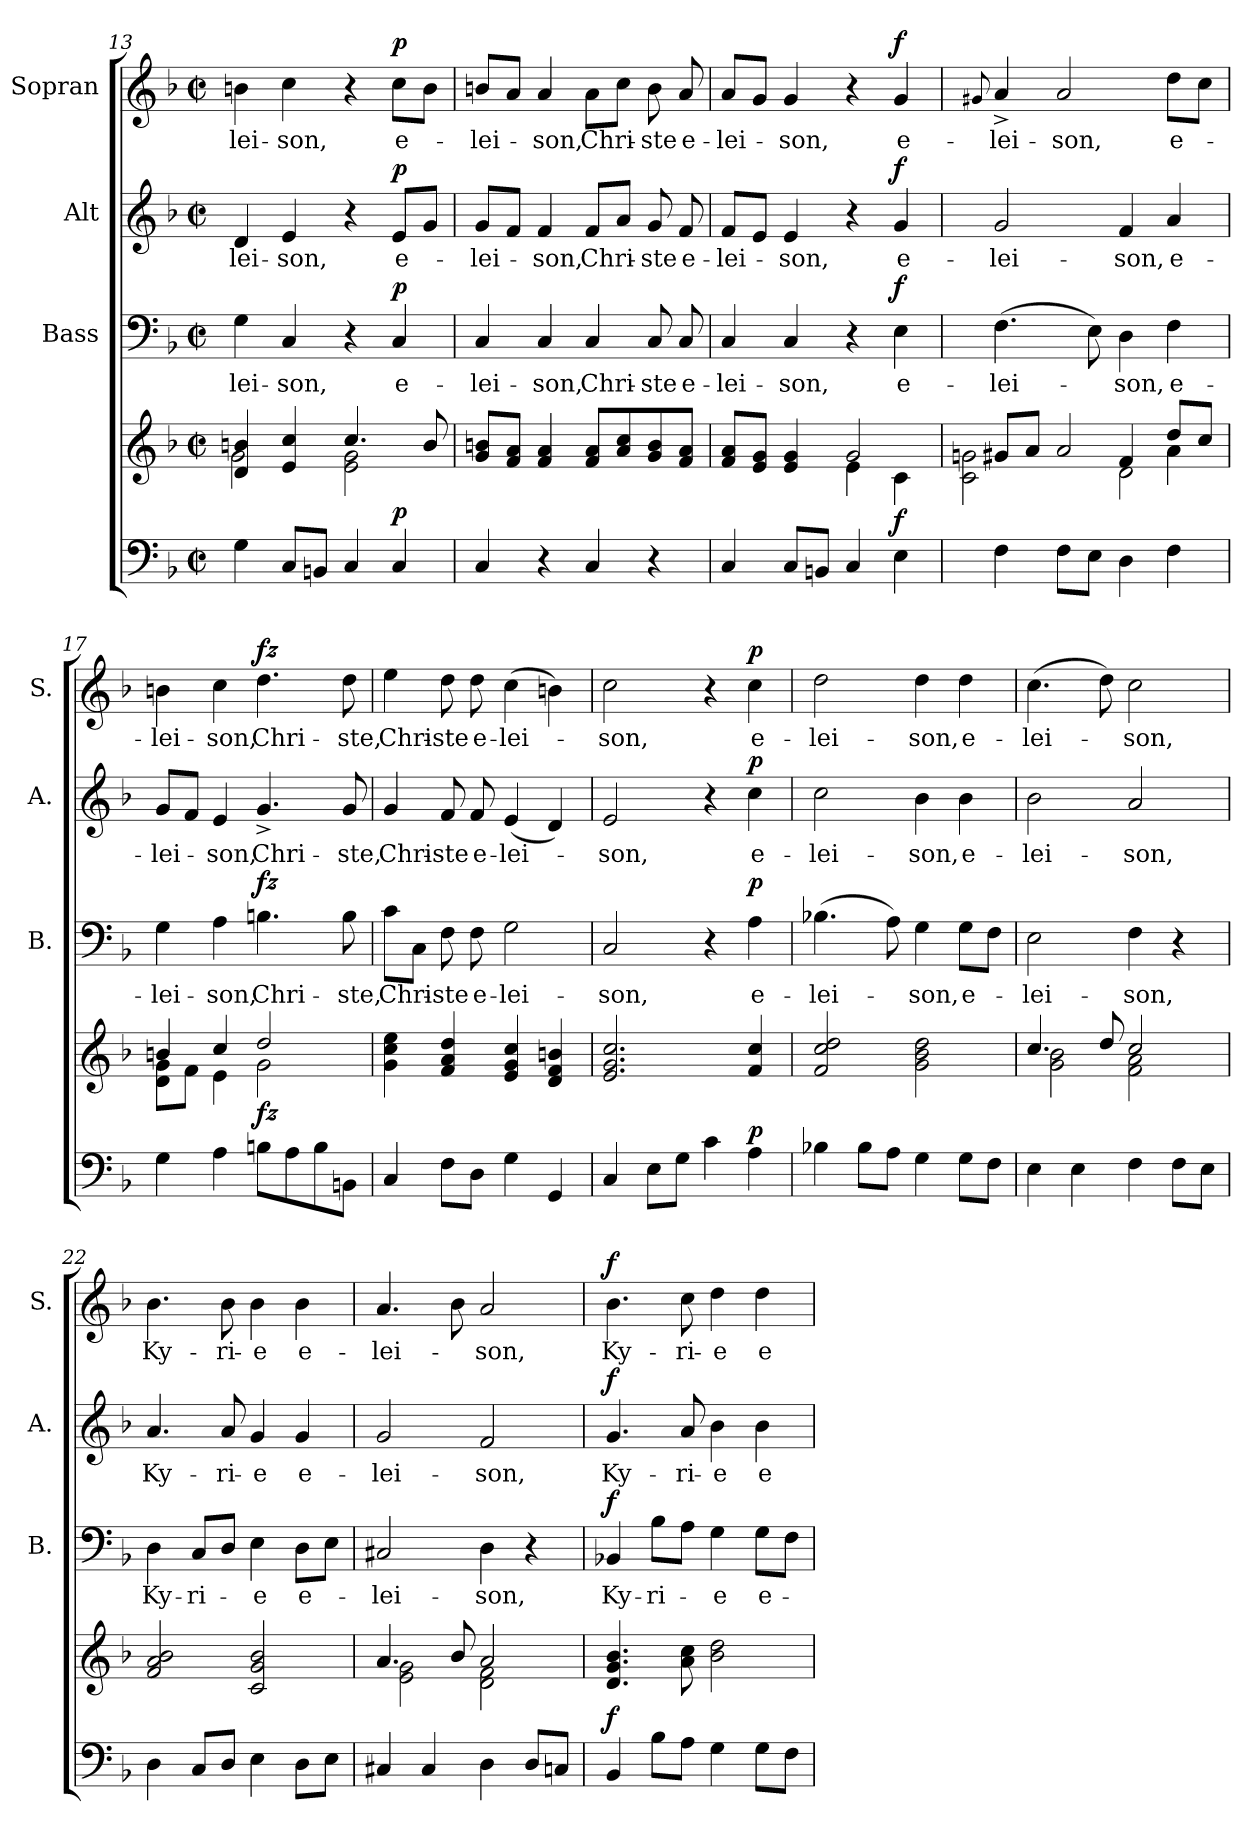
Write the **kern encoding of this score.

**kern	**kern	**dynam	**kern	**text	**dynam	**kern	**text	**dynam	**kern	**text	**dynam
*part4	*part4	*part4	*part3	*part3	*part3	*part2	*part2	*part2	*part1	*part1	*part1
*staff5	*staff4	*staff4/5	*staff3	*staff3	*staff3	*staff2	*staff2	*staff2	*staff1	*staff1	*staff1
*	*	*	*I"Bass	*	*	*I"Alt	*	*	*I"Sopran	*	*
*	*	*	*I'B.	*	*	*I'A.	*	*	*I'S.	*	*
*clefF4	*clefG2	*	*clefF4	*	*	*clefG2	*	*	*clefG2	*	*
*k[b-]	*k[b-]	*	*k[b-]	*	*	*k[b-]	*	*	*k[b-]	*	*
*F:	*F:	*	*F:	*	*	*F:	*	*	*F:	*	*
*M2/2	*M2/2	*	*M2/2	*	*	*M2/2	*	*	*M2/2	*	*
*met(c|)	*met(c|)	*	*met(c|)	*	*	*met(c|)	*	*	*met(c|)	*	*
=13	=13	=13	=13	=13	=13	=13	=13	=13	=13	=13	=13
*	*^	*	*	*	*	*	*	*	*	*	*
!	!	!	!	!	!LO:LY:b	!	!	!LO:LY:b	!	!	!LO:LY:b	!
4G\	4d/ 4bn/	2g\	.	4G\	-lei-	.	4d/	-lei-	.	4bn\	-lei-	.
!	!	!	!	!	!LO:LY:b	!	!	!LO:LY:b	!	!	!LO:LY:b	!
8C/L	4e/ 4cc/	.	.	4C/	-son,	.	4e/	-son,	.	4cc\	-son,	.
8BBn/J	.	.	.	.	.	.	.	.	.	.	.	.
4C/	4.cc/	2e\ 2g\	.	4r	.	.	4r	.	.	4r	.	.
!	!	!	!LO:DY:a=2	!	!LO:LY:b	!LO:DY:a	!	!LO:LY:b	!LO:DY:a	!	!LO:LY:b	!LO:DY:a
4C/	.	.	p	4C/	e-	p	8e/L	e-	p	8cc\L	e-	p
.	8b/	.	.	.	.	.	8g/J	.	.	8b\J	.	.
*	*v	*v	*	*	*	*	*	*	*	*	*	*
=14	=14	=14	=14	=14	=14	=14	=14	=14	=14	=14	=14
!	!	!	!	!LO:LY:b	!	!	!LO:LY:b	!	!	!LO:LY:b	!
4C/	8g/ 8bn/L	.	4C/	-lei-	.	8g/L	-lei-	.	8bn/L	-lei-	.
.	8f/ 8a/J	.	.	.	.	8f/J	.	.	8a/J	.	.
!	!	!	!	!LO:LY:b	!	!	!LO:LY:b	!	!	!LO:LY:b	!
4r	4f/ 4a/	.	4C/	-son,	.	4f/	-son,	.	4a/	-son,	.
!	!	!	!	!LO:LY:b	!	!	!LO:LY:b	!	!	!LO:LY:b	!
4C/	8f/ 8a/L	.	4C/	Chri-	.	8f/L	Chri-	.	8a\L	Chri-	.
.	8a/ 8cc/	.	.	.	.	8a/J	.	.	8cc\J	.	.
!	!	!	!	!LO:LY:b	!	!	!LO:LY:b	!	!	!LO:LY:b	!
4r	8g/ 8b/	.	8C/	-ste	.	8g/	-ste	.	8b\	-ste	.
!	!	!	!	!LO:LY:b	!	!	!LO:LY:b	!	!	!LO:LY:b	!
.	8f/ 8a/J	.	8C/	e-	.	8f/	e-	.	8a/	e-	.
!!LO:PB:g=z
=15	=15	=15	=15	=15	=15	=15	=15	=15	=15	=15	=15
*	*^	*	*	*	*	*	*	*	*	*	*
!	!	!	!	!	!LO:LY:b	!	!	!LO:LY:b	!	!	!LO:LY:b	!
4C/	8f/ 8a/L	2ryy	.	4C/	-lei-	.	8f/L	-lei-	.	8a/L	-lei-	.
.	8e/ 8g/J	.	.	.	.	.	8e/J	.	.	8g/J	.	.
!	!	!	!	!	!LO:LY:b	!	!	!LO:LY:b	!	!	!LO:LY:b	!
8C/L	4e/ 4g/	.	.	4C/	-son,	.	4e/	-son,	.	4g/	-son,	.
8BBn/J	.	.	.	.	.	.	.	.	.	.	.	.
4C/	2g/	4e\	.	4r	.	.	4r	.	.	4r	.	.
!	!	!	!LO:DY:a=2	!	!LO:LY:b	!LO:DY:a	!	!LO:LY:b	!LO:DY:a	!	!LO:LY:b	!LO:DY:a
4E\	.	4c\	f	4E\	e-	f	4g/	e-	f	4g/	e-	f
*	*v	*v	*	*	*	*	*	*	*	*	*	*
=16	=16	=16	=16	=16	=16	=16	=16	=16	=16	=16	=16
.	.	.	.	.	.	.	.	.	8qqg#X/	.	.
*	*^	*	*	*	*	*	*	*	*	*	*
*	*	*^	*	*	*	*	*	*	*	*	*	*
!	!	!	!	!	!	!LO:LY:b	!	!	!LO:LY:b	!	!	!LO:LY:b	!
4F\	8g#X/L	2c\ 2gn\	2ryy	.	(>4.F\	-lei-	.	2g/	-lei-	.	4a^</	-lei-	.
.	8a/J	.	.	.	.	.	.	.	.	.	.	.	.
!	!	!	!	!	!	!	!	!	!	!	!	!LO:LY:b	!
8F\L	2a/	.	.	.	.	.	.	.	.	.	2a/	-son,	.
8E\J	.	.	.	.	8E\)	.	.	.	.	.	.	.	.
!	!	!	!	!	!	!LO:LY:b	!	!	!LO:LY:b	!	!	!	!
4D\	.	2d\	4f/	.	4D\	-son,	.	4f/	-son,	.	.	.	.
!	!	!	!	!	!	!LO:LY:b	!	!	!LO:LY:b	!	!	!LO:LY:b	!
4F\	8dd/L	.	4a\	.	4F\	e-	.	4a/	e-	.	8dd\L	e-	.
.	8cc/J	.	.	.	.	.	.	.	.	.	8cc\J	.	.
*	*	*v	*v	*	*	*	*	*	*	*	*	*	*
=17	=17	=17	=17	=17	=17	=17	=17	=17	=17	=17	=17	=17
!	!	!	!	!	!LO:LY:b	!	!	!LO:LY:b	!	!	!LO:LY:b	!
4G\	4bn/	8d\ 8g\L	.	4G\	-lei-	.	8g/L	-lei-	.	4bn\	-lei-	.
.	.	8f\J	.	.	.	.	8f/J	.	.	.	.	.
!	!	!	!	!	!LO:LY:b	!	!	!LO:LY:b	!	!	!LO:LY:b	!
4A\	4cc/	4e\	.	4A\	-son,	.	4e/	-son,	.	4cc\	-son,	.
!	!	!	!LO:DY:a=2	!	!LO:LY:b	!LO:DY:a	!	!LO:LY:b	!	!	!LO:LY:b	!LO:DY:a
8Bn\L	2dd/	2g\	fz	4.Bn\	Chri-	fz	4.g^</	Chri-	.	4.dd\	Chri-	fz
8A\	.	.	.	.	.	.	.	.	.	.	.	.
8B\	.	.	.	.	.	.	.	.	.	.	.	.
!	!	!	!	!	!LO:LY:b	!	!	!LO:LY:b	!	!	!LO:LY:b	!
8BBn\J	.	.	.	8B\	-ste,	.	8g/	-ste,	.	8dd\	-ste,	.
*	*v	*v	*	*	*	*	*	*	*	*	*	*
=18	=18	=18	=18	=18	=18	=18	=18	=18	=18	=18	=18
!	!	!	!	!LO:LY:b	!	!	!LO:LY:b	!	!	!LO:LY:b	!
4C/	4g\ 4cc\ 4ee\	.	8c\L	Chri-	.	4g/	Chri-	.	4ee\	Chri-	.
.	.	.	8C\J	.	.	.	.	.	.	.	.
!	!	!	!	!LO:LY:b	!	!	!LO:LY:b	!	!	!LO:LY:b	!
8F\L	4f/ 4a/ 4dd/	.	8F\	-ste	.	8f/	-ste	.	8dd\	-ste	.
!	!	!	!	!LO:LY:b	!	!	!LO:LY:b	!	!	!LO:LY:b	!
8D\J	.	.	8F\	e-	.	8f/	e-	.	8dd\	e-	.
!	!	!	!	!LO:LY:b	!	!	!LO:LY:b	!	!	!LO:LY:b	!
4G\	4e/ 4g/ 4cc/	.	2G\	-lei-	.	(<4e/	-lei-	.	(>4cc\	-lei-	.
4GG/	4d/ 4f/ 4bn/	.	.	.	.	4d/)	.	.	4bn\)	.	.
=19	=19	=19	=19	=19	=19	=19	=19	=19	=19	=19	=19
!	!	!	!	!LO:LY:b	!	!	!LO:LY:b	!	!	!LO:LY:b	!
4C/	2.e/ 2.g/ 2.cc/	.	2C/	-son,	.	2e/	-son,	.	2cc\	-son,	.
8E\L	.	.	.	.	.	.	.	.	.	.	.
8G\J	.	.	.	.	.	.	.	.	.	.	.
4c\	.	.	4r	.	.	4r	.	.	4r	.	.
!	!	!LO:DY:a=2	!	!LO:LY:b	!LO:DY:a	!	!LO:LY:b	!LO:DY:a	!	!LO:LY:b	!LO:DY:a
4A\	4f/ 4cc/	p	4A\	e-	p	4cc\	e-	p	4cc\	e-	p
!!LO:LB:g=z
=20	=20	=20	=20	=20	=20	=20	=20	=20	=20	=20	=20
!	!	!	!	!LO:LY:b	!	!	!LO:LY:b	!	!	!LO:LY:b	!
4B-X\	2f/ 2cc/ 2dd/	.	(>4.B-X\	-lei-	.	2cc\	-lei-	.	2dd\	-lei-	.
8B-\L	.	.	.	.	.	.	.	.	.	.	.
8A\J	.	.	8A\)	.	.	.	.	.	.	.	.
!	!	!	!	!LO:LY:b	!	!	!LO:LY:b	!	!	!LO:LY:b	!
4G\	2g\ 2b-\ 2dd\	.	4G\	-son,	.	4b-\	-son,	.	4dd\	-son,	.
!	!	!	!	!LO:LY:b	!	!	!LO:LY:b	!	!	!LO:LY:b	!
8G\L	.	.	8G\L	e-	.	4b-\	e-	.	4dd\	e-	.
8F\J	.	.	8F\J	.	.	.	.	.	.	.	.
=21	=21	=21	=21	=21	=21	=21	=21	=21	=21	=21	=21
*	*^	*	*	*	*	*	*	*	*	*	*
!	!	!	!	!	!LO:LY:b	!	!	!LO:LY:b	!	!	!LO:LY:b	!
4E\	4.cc/	2g\ 2b-\	.	2E\	-lei-	.	2b-\	-lei-	.	(>4.cc\	-lei-	.
4E\	.	.	.	.	.	.	.	.	.	.	.	.
.	8dd/	.	.	.	.	.	.	.	.	8dd\)	.	.
!	!	!	!	!	!LO:LY:b	!	!	!LO:LY:b	!	!	!LO:LY:b	!
4F\	2cc/	2f\ 2a\	.	4F\	-son,	.	2a/	-son,	.	2cc\	-son,	.
8F\L	.	.	.	4r	.	.	.	.	.	.	.	.
8E\J	.	.	.	.	.	.	.	.	.	.	.	.
*	*v	*v	*	*	*	*	*	*	*	*	*	*
=22	=22	=22	=22	=22	=22	=22	=22	=22	=22	=22	=22
!	!	!	!	!LO:LY:b	!	!	!LO:LY:b	!	!	!LO:LY:b	!
4D\	2f/ 2a/ 2b-/	.	4D\	Ky-	.	4.a/	Ky-	.	4.b-\	Ky-	.
!	!	!	!	!LO:LY:b	!	!	!	!	!	!	!
8C/L	.	.	8C/L	-ri-	.	.	.	.	.	.	.
!	!	!	!	!	!	!	!LO:LY:b	!	!	!LO:LY:b	!
8D/J	.	.	8D/J	.	.	8a/	-ri-	.	8b-\	-ri-	.
!	!	!	!	!LO:LY:b	!	!	!LO:LY:b	!	!	!LO:LY:b	!
4E\	2c/ 2g/ 2b-/	.	4E\	-e	.	4g/	-e	.	4b-\	-e	.
!	!	!	!	!LO:LY:b	!	!	!LO:LY:b	!	!	!LO:LY:b	!
8D\L	.	.	8D\L	e-	.	4g/	e-	.	4b-\	e-	.
8E\J	.	.	8E\J	.	.	.	.	.	.	.	.
=23	=23	=23	=23	=23	=23	=23	=23	=23	=23	=23	=23
*	*^	*	*	*	*	*	*	*	*	*	*
!	!	!	!	!	!LO:LY:b	!	!	!LO:LY:b	!	!	!LO:LY:b	!
4C#X/	4.a/	2e\ 2g\	.	2C#X/	-lei-	.	2g/	-lei-	.	4.a/	-lei-	.
4C#/	.	.	.	.	.	.	.	.	.	.	.	.
.	8b-/	.	.	.	.	.	.	.	.	8b-\	.	.
!	!	!	!	!	!LO:LY:b	!	!	!LO:LY:b	!	!	!LO:LY:b	!
4D\	2a/	2d\ 2f\	.	4D\	-son,	.	2f/	-son,	.	2a/	-son,	.
8D/L	.	.	.	4r	.	.	.	.	.	.	.	.
8Cn/J	.	.	.	.	.	.	.	.	.	.	.	.
*	*v	*v	*	*	*	*	*	*	*	*	*	*
=24	=24	=24	=24	=24	=24	=24	=24	=24	=24	=24	=24
!	!	!LO:DY:a=2	!	!LO:LY:b	!LO:DY:a	!	!LO:LY:b	!LO:DY:a	!	!LO:LY:b	!LO:DY:a
4BB-/	4.d/ 4.g/ 4.b-/	f	4BB-X/	Ky-	f	4.g/	Ky-	f	4.b-\	Ky-	f
!	!	!	!	!LO:LY:b	!	!	!	!	!	!	!
8B-\L	.	.	8B-\L	-ri-	.	.	.	.	.	.	.
!	!	!	!	!	!	!	!LO:LY:b	!	!	!LO:LY:b	!
8A\J	8a\ 8cc\	.	8A\J	.	.	8a/	-ri-	.	8cc\	-ri-	.
!	!	!	!	!LO:LY:b	!	!	!LO:LY:b	!	!	!LO:LY:b	!
4G\	2b-\ 2dd\	.	4G\	-e	.	4b-\	-e	.	4dd\	-e	.
!	!	!	!	!LO:LY:b	!	!	!LO:LY:b	!	!	!LO:LY:b	!
8G\L	.	.	8G\L	e-	.	4b-\	e-	.	4dd\	e-	.
8F\J	.	.	8F\J	.	.	.	.	.	.	.	.
=	=	=	=	=	=	=	=	=	=	=	=
*-	*-	*-	*-	*-	*-	*-	*-	*-	*-	*-	*-
